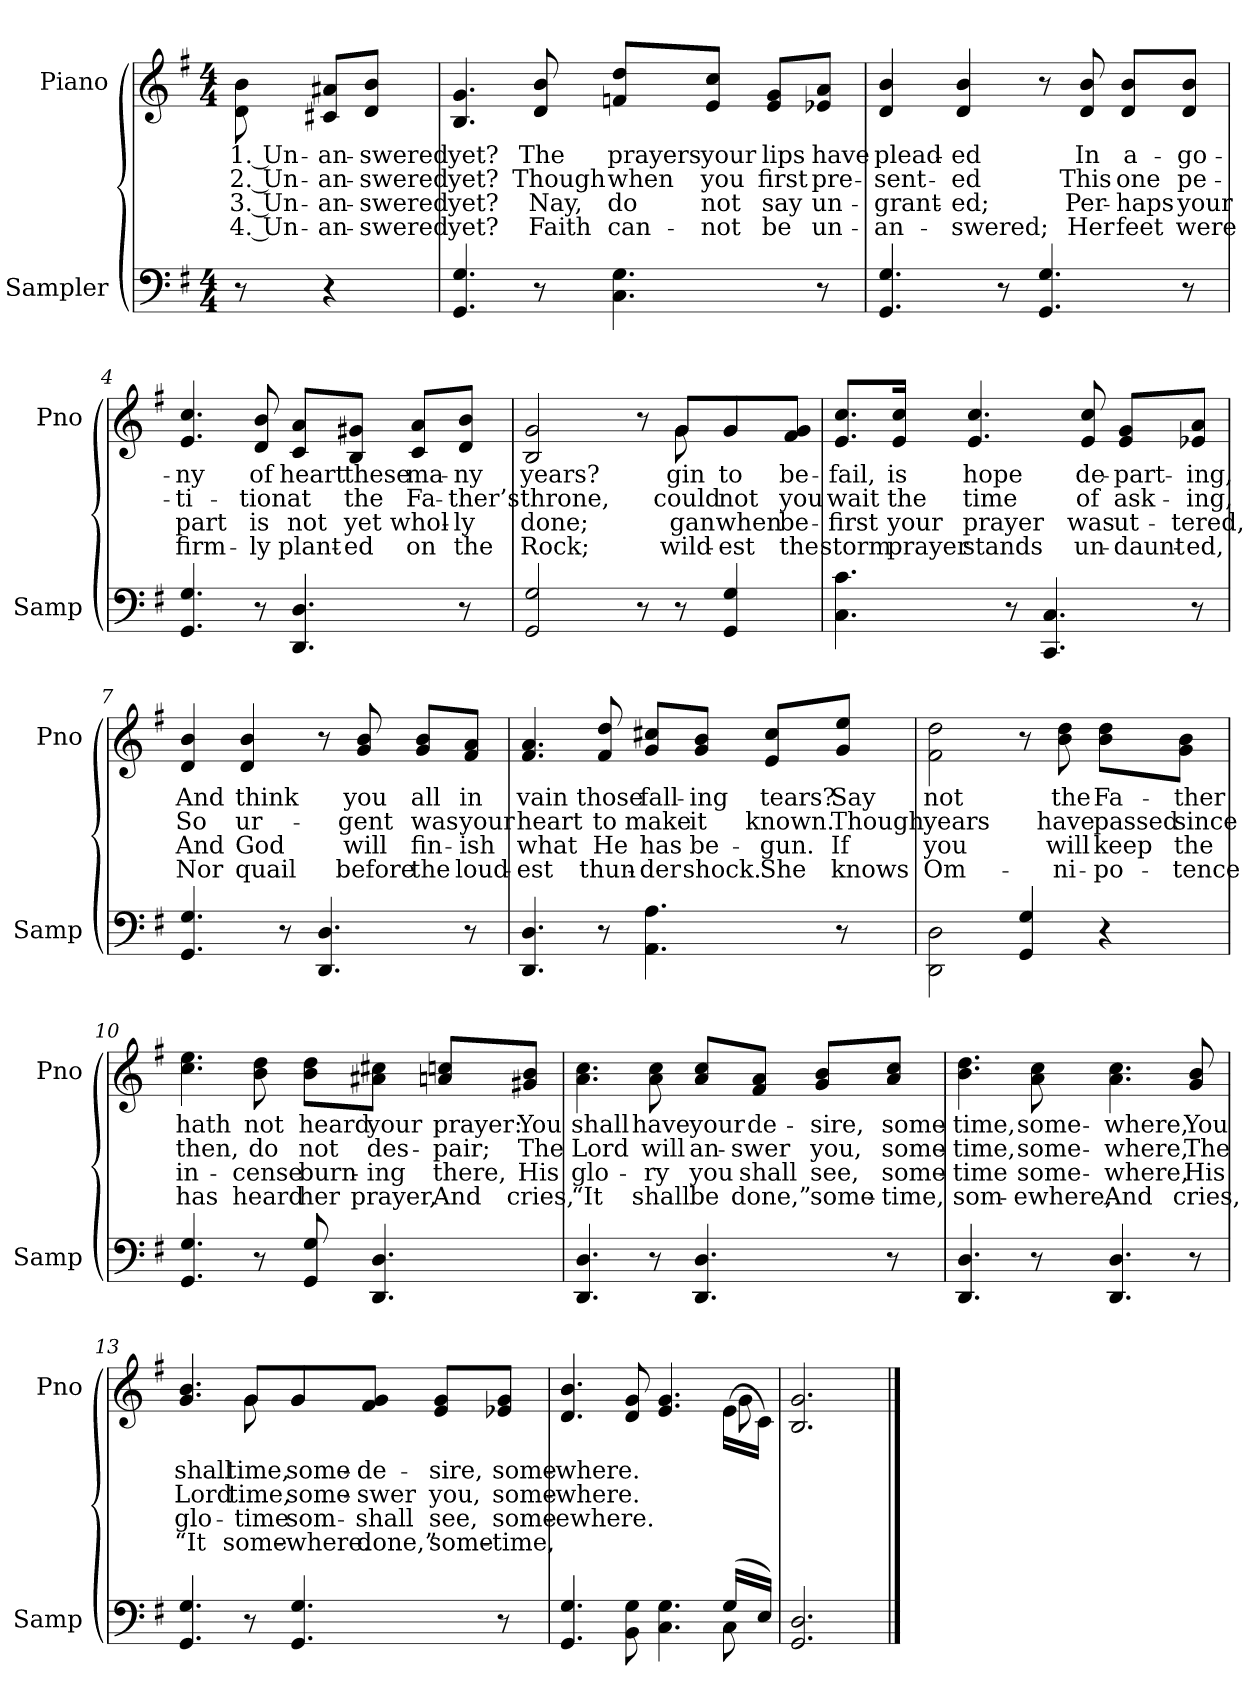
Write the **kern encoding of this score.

**kern	**kern	**text	**text	**text	**text
*part2	*part1	*part1	*part1	*part1	*part1
*staff2	*staff1	*staff1	*staff1	*staff1	*staff1
*I"Sampler	*I"Piano	*	*	*	*
*I'Samp	*I'Pno	*	*	*	*
*clefF4	*clefG2	*	*	*	*
*k[f#]	*k[f#]	*	*	*	*
*G:	*G:	*	*	*	*
*M4/4	*M4/4	*	*	*	*
=1	=1	=1	=1	=1	=1
8r	8d\ 8b\	1. Un-	2. Un-	3. Un-	4. Un-
4r	8c#X/ 8a#X/L	-an-	-an-	-an-	-an-
.	8d/ 8b/J	-swered	-swered	-swered	-swered
=2	=2	=2	=2	=2	=2
4.GG 4.G	4.B 4.g	yet?	yet?	yet?	yet?
8r	8d 8b	The	Though	Nay,	Faith
4.C 4.G	8fn/ 8dd/L	prayers	when	do	can-
.	8e/ 8cc/J	your	you	not	-not
.	8e/ 8g/L	lips	first	say	be
8r	8e-X/ 8a/J	have	pre-	un-	un-
=3	=3	=3	=3	=3	=3
4.GG 4.G	4d 4b	plead-	-sent-	-grant-	-an-
.	4d 4b	-ed	-ed	-ed;	-swered;
8r	.	.	.	.	.
4.GG 4.G	8r	.	.	.	.
.	8d 8b	In	This	Per-	Her
.	8d/ 8b/L	a-	one	-haps	feet
8r	8d/ 8b/J	-go-	pe-	your	were
=4	=4	=4	=4	=4	=4
4.GG 4.G	4.e 4.cc	-ny	-ti-	part	firm-
8r	8d 8b	of	-tion	is	-ly
4.DD 4.D	8c/ 8a/L	heart	at	not	plant-
.	8B/ 8g#X/J	these	the	yet	-ed
.	8c/ 8a/L	ma-	Fa-	whol-	on
8r	8d/ 8b/J	-ny	-ther’s	-ly	the
=5	=5	=5	=5	=5	=5
*	*^	*	*	*	*
2GG 2G	2B 2g	8ryy	years?	throne,	done;	Rock;
*	*v	*v	*	*	*	*
8r	8r	.	.	.	.
*	*^	*	*	*	*
8r	8g\	8g/L	-gin	could	-gan	wild-
4GG 4G	8g/L	8g/J	to	not	when	-est
.	8f#/ 8g/J	8ryy	be-	you	be-	the
*	*v	*v	*	*	*	*
=6	=6	=6	=6	=6	=6
4.C 4.c	8.e/ 8.cc/L	fail,	wait	first	storm
.	16e/ 16cc/Jk	is	the	your	prayer
.	4.e 4.cc	hope	time	prayer	stands
8r	.	.	.	.	.
4.CC 4.C	.	.	.	.	.
.	8e 8cc	de-	of	was	un-
.	8e/ 8g/L	-part-	ask-	ut-	-daunt-
8r	8e-X/ 8a/J	-ing,	-ing,	-tered,	-ed,
=7	=7	=7	=7	=7	=7
4.GG 4.G	4d 4b	And	So	And	Nor
.	4d 4b	think	ur-	God	quail
8r	.	.	.	.	.
4.DD 4.D	8r	.	.	.	.
.	8g 8b	you	-gent	will	before
.	8g/ 8b/L	all	was	fin-	the
8r	8f#/ 8a/J	in	your	-ish	loud-
=8	=8	=8	=8	=8	=8
4.DD 4.D	4.f# 4.a	vain	heart	what	-est
8r	8f# 8dd	those	to	He	thun-
4.AA 4.A	8g/ 8cc#X/L	fall-	make	has	-der
.	8g/ 8b/J	-ing	it	be-	shock.
.	8e/ 8cc#/L	tears?	known.	-gun.	She
8r	8g/ 8ee/J	Say	Though	If	knows
=9	=9	=9	=9	=9	=9
2DD\ 2D\	2f#\ 2dd\	not	years	you	Om-
4GG 4G	8r	.	.	.	.
.	8b 8dd	the	have	will	-ni-
4r	8b\ 8dd\L	Fa-	passed	keep	-po-
.	8g\ 8b\J	-ther	since	the	-tence
=10	=10	=10	=10	=10	=10
4.GG 4.G	4.cc 4.ee	hath	then,	in-	has
8r	8b 8dd	not	do	-cense	heard
8GG 8G	8b\ 8dd\L	heard	not	burn-	her
4.DD 4.D	8a#X\ 8cc#X\J	your	des-	-ing	prayer,
.	8an/ 8ccn/L	prayer:	-pair;	there,	And
.	8g#X/ 8b/J	You	The	His	cries,
=11	=11	=11	=11	=11	=11
4.DD 4.D	4.a 4.cc	shall	Lord	glo-	“It
8r	8a 8cc	have	will	-ry	shall
4.DD 4.D	8a/ 8cc/L	your	an-	you	be
.	8f#/ 8a/J	de-	-swer	shall	done,”
.	8g/ 8b/L	-sire,	you,	see,	some-
8r	8a/ 8cc/J	some-	some-	some-	-time,
=12	=12	=12	=12	=12	=12
4.DD 4.D	4.b 4.dd	-time,	-time,	-time	som-
8r	8a 8cc	some-	some-	some-	-ewhere,
4.DD 4.D	4.a 4.cc	-where,	-where,	-where,	And
8r	8g 8b	You	The	His	cries,
=13	=13	=13	=13	=13	=13
*	*^	*	*	*	*
4.GG 4.G	4.g 4.b	4.ryy	shall	Lord	glo-	“It
8r	8g\	8g/L	-time,	-time,	-time	some-
4.GG 4.G	8g/L	8g/J	some-	some-	som-	-where.
.	8f#/ 8g/J	4.ryy	de-	-swer	shall	done,”
.	8e/ 8g/L	.	-sire,	you,	see,	some-
8r	8e-X/ 8g/J	.	some-	some-	some-	-time,
=14	=14	=14	=14	=14	=14	=14
*^	*	*	*	*	*	*
4.GG 4.G	2..ryy	4.d 4.b	2..ryy	-where.	-where.	-ewhere.	.
8BB 8G	.	8d 8g	.	.	.	.	.
4.C 4.G	.	4.e 4.g	.	.	.	.	.
(16G/LL	8C	(16e\LL	8g	.	.	.	.
16E/JJ)	.	16c\JJ)	.	.	.	.	.
*v	*v	*	*	*	*	*	*
*	*v	*v	*	*	*	*
=15	=15	=15	=15	=15	=15
2.GG 2.D	2.B 2.g	.	.	.	.
==	==	==	==	==	==
*-	*-	*-	*-	*-	*-
